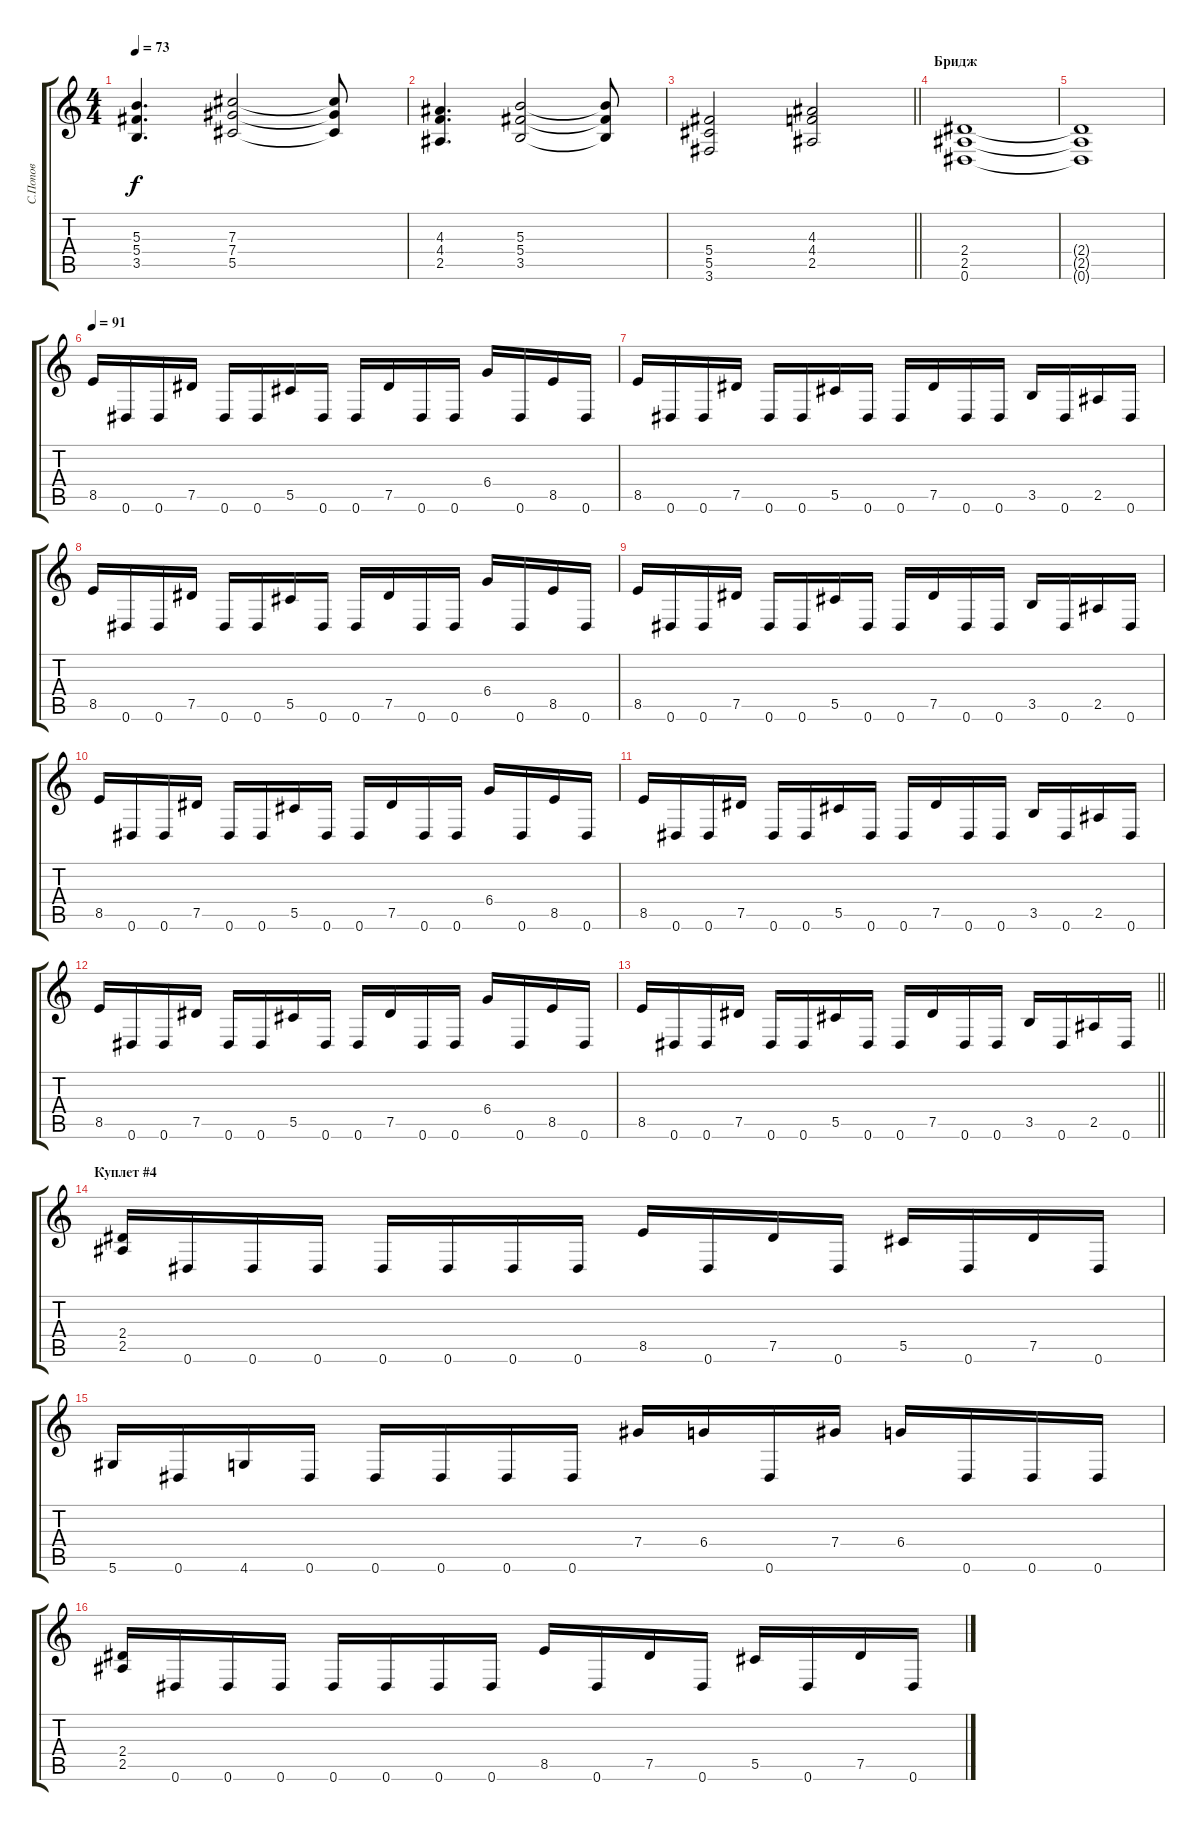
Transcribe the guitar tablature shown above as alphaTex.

\track ("С.Попов" "С.Попов") {instrument distortionguitar}
\staff {score tabs}
\tuning (Eb4 Bb3 Gb3 Db3 Ab2 Eb2) {hide}
\ts (4 4)
\tempo 73
\clef g2
\ks c
(5.3 5.4 3.5).4{d dy f} (7.3 7.4 5.5).2 (7.3{t} 7.4{t} 5.5{t}).8 |
(4.3 4.4 2.5).4{d} (5.3 5.4 3.5).2 (5.3{t} 5.4{t} 3.5{t}).8 |
\barLineRight lightlight
(5.4 5.5 3.6).2 (4.3 4.4 2.5).2 |
\section ("" "Бридж")
(2.4 2.5 0.6).1{volume 0} |
(2.4{t} 2.5{t} 0.6{t}).1 |
\tempo 91
8.5.16{volume 14} 0.6.16 0.6.16 7.5.16 0.6.16 0.6.16 5.5.16 0.6.16 0.6.16 7.5.16 0.6.16 0.6.16 6.4.16 0.6.16 8.5.16 0.6.16 |
8.5.16 0.6.16 0.6.16 7.5.16 0.6.16 0.6.16 5.5.16 0.6.16 0.6.16 7.5.16 0.6.16 0.6.16 3.5.16 0.6.16 2.5.16 0.6.16 |
8.5.16 0.6.16 0.6.16 7.5.16 0.6.16 0.6.16 5.5.16 0.6.16 0.6.16 7.5.16 0.6.16 0.6.16 6.4.16 0.6.16 8.5.16 0.6.16 |
8.5.16 0.6.16 0.6.16 7.5.16 0.6.16 0.6.16 5.5.16 0.6.16 0.6.16 7.5.16 0.6.16 0.6.16 3.5.16 0.6.16 2.5.16 0.6.16 |
8.5.16 0.6.16 0.6.16 7.5.16 0.6.16 0.6.16 5.5.16 0.6.16 0.6.16 7.5.16 0.6.16 0.6.16 6.4.16 0.6.16 8.5.16 0.6.16 |
8.5.16 0.6.16 0.6.16 7.5.16 0.6.16 0.6.16 5.5.16 0.6.16 0.6.16 7.5.16 0.6.16 0.6.16 3.5.16 0.6.16 2.5.16 0.6.16 |
8.5.16 0.6.16 0.6.16 7.5.16 0.6.16 0.6.16 5.5.16 0.6.16 0.6.16 7.5.16 0.6.16 0.6.16 6.4.16 0.6.16 8.5.16 0.6.16 |
\barLineRight lightlight
8.5.16 0.6.16 0.6.16 7.5.16 0.6.16 0.6.16 5.5.16 0.6.16 0.6.16 7.5.16 0.6.16 0.6.16 3.5.16 0.6.16 2.5.16 0.6.16 |
\section ("" "Куплет #4")
(2.4 2.5).16 0.6.16 0.6.16 0.6.16 0.6.16 0.6.16 0.6.16 0.6.16 8.5.16 0.6.16 7.5.16 0.6.16 5.5.16 0.6.16 7.5.16 0.6.16 |
5.6.16 0.6.16 4.6.16 0.6.16 0.6.16 0.6.16 0.6.16 0.6.16 7.4.16 6.4.16 0.6.16 7.4.16 6.4.16 0.6.16 0.6.16 0.6.16 |
(2.4 2.5).16 0.6.16 0.6.16 0.6.16 0.6.16 0.6.16 0.6.16 0.6.16 8.5.16 0.6.16 7.5.16 0.6.16 5.5.16 0.6.16 7.5.16 0.6.16
